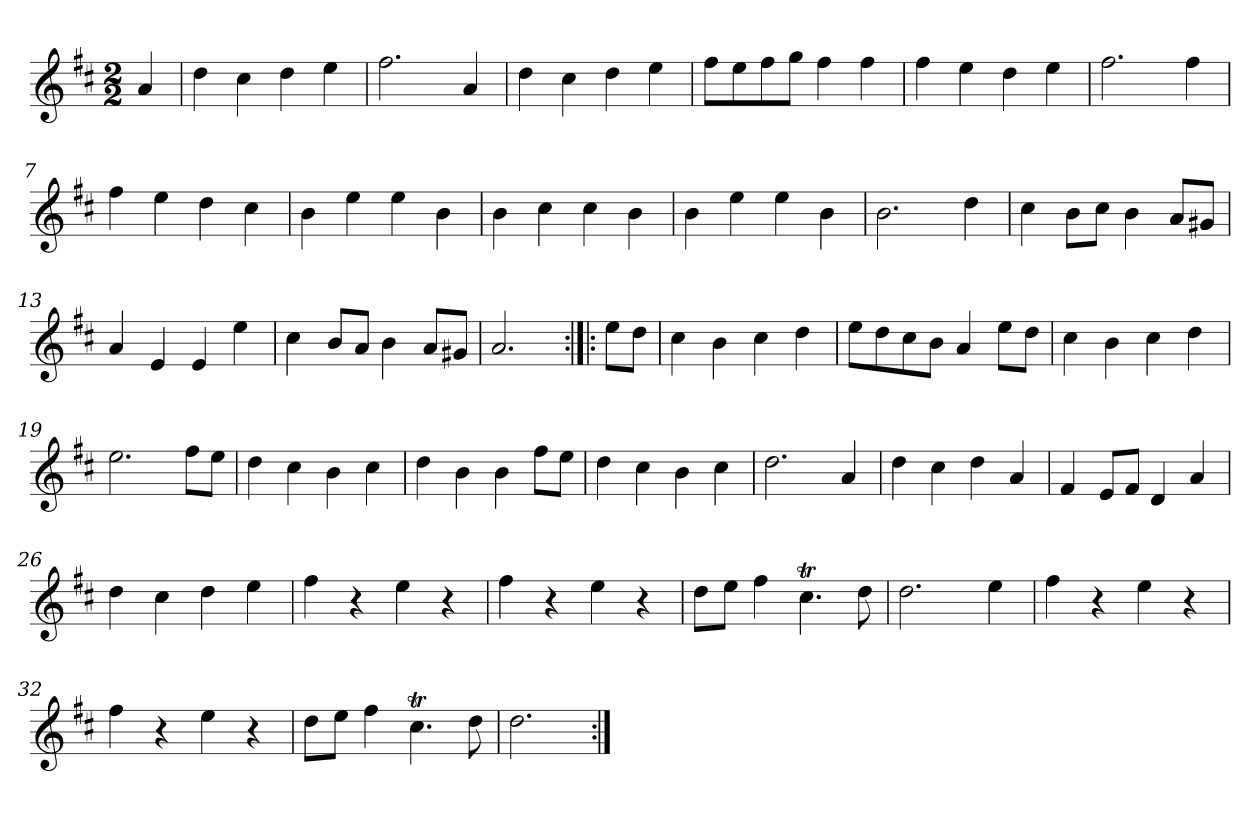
**kern
*part1
*staff1
*clefG2
*k[f#c#]
*D:
*M2/2
*MM120
=
4a
=1
4dd
4cc#
4dd
4ee
=2
2.ff#
4a
=3
4dd
4cc#
4dd
4ee
=4
8ff#\L
8ee\
8ff#\
8gg\J
4ff#
4ff#
=5
4ff#
4ee
4dd
4ee
=6
2.ff#
4ff#
=7
4ff#
4ee
4dd
4cc#
=8
4b
4ee
4ee
4b
=9
4b
4cc#
4cc#
4b
=10
4b
4ee
4ee
4b
=11
2.b
4dd
=12
4cc#
8b\L
8cc#\J
4b
8a/L
8g#X/J
=13
4a
4e
4e
4ee
=14
4cc#
8b/L
8a/J
4b
8a/L
8g#X/J
=15
2.a
=:|!|:
8ee\L
8dd\J
=16
4cc#
4b
4cc#
4dd
=17
8ee\L
8dd\
8cc#\
8b\J
4a
8ee\L
8dd\J
=18
4cc#
4b
4cc#
4dd
=19
2.ee
8ff#\L
8ee\J
=20
4dd
4cc#
4b
4cc#
=21
4dd
4b
4b
8ff#\L
8ee\J
=22
4dd
4cc#
4b
4cc#
=23
2.dd
4a
=24
4dd
4cc#
4dd
4a
=25
4f#
8e/L
8f#/J
4d
4a
=26
4dd
4cc#
4dd
4ee
=27
4ff#
4r
4ee
4r
=28
4ff#
4r
4ee
4r
=29
8dd\L
8ee\J
4ff#
4.cc#t
8dd
=30
2.dd
4ee
=31
4ff#
4r
4ee
4r
=32
4ff#
4r
4ee
4r
=33
8dd\L
8ee\J
4ff#
4.cc#t
8dd
=34
2.dd
=:|!
*-
